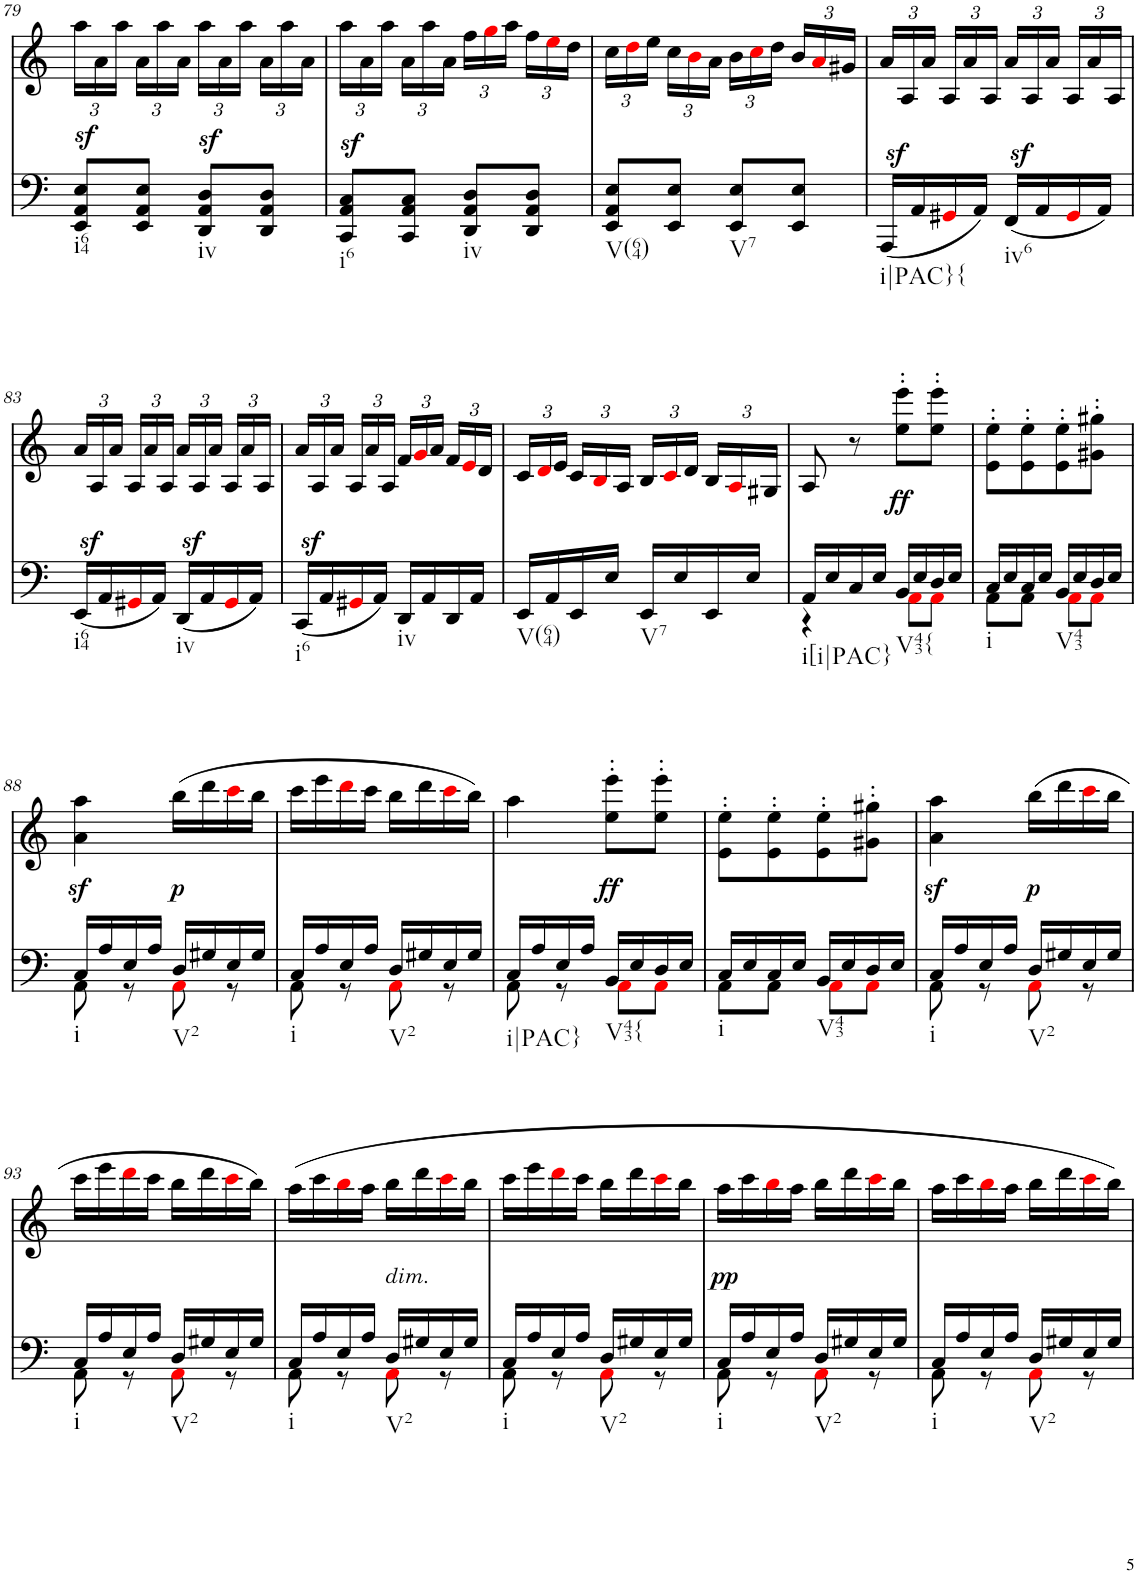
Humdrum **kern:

**kern	**kern	**text	**dynam
*part2	*part1	*part1	*part1
*staff2	*staff1	*staff1	*staff1
*I"piano	*I"piano	*	*
*I'Pno	*I'Pno	*	*
!!LO:PB:g=z
*clefF4	*clefG2	*	*
*k[]	*k[]	*	*
*M2/4	*M2/4	*	*
*	*Xbrackettup	*	*
=79	=79	=79	=79
!LO:TX:b:t=i64	!	!	!
8EE/z> 8AA/z> 8E/z>L	24aa\LL	.	.
.	24a\	.	.
.	24aa\JJ	.	.
8EE/ 8AA/ 8E/J	24a\LL	.	.
.	24aa\	.	.
.	24a\JJ	.	.
!LO:TX:b:t=iv	!	!	!
8DD/z> 8AA/z> 8D/z>L	24aa\LL	.	.
.	24a\	.	.
.	24aa\JJ	.	.
8DD/ 8AA/ 8D/J	24a\LL	.	.
.	24aa\	.	.
.	24a\JJ	.	.
=80	=80	=80	=80
!LO:TX:b:t=i6	!	!	!
8CC/z> 8AA/z> 8C/z>L	24aa\LL	.	.
.	24a\	.	.
.	24aa\JJ	.	.
8CC/ 8AA/ 8C/J	24a\LL	.	.
.	24aa\	.	.
.	24a\JJ	.	.
!LO:TX:b:t=iv	!	!	!
8DD/ 8AA/ 8D/L	24ff\LL	.	.
.	24ggi\	.	.
.	24aa\JJ	.	.
8DD/ 8AA/ 8D/J	24ff\LL	.	.
.	24eei\	.	.
.	24dd\JJ	.	.
=81	=81	=81	=81
!LO:TX:b:t=V(64)	!	!	!
8EE/ 8AA/ 8E/L	24cc\LL	.	.
.	24ddi\	.	.
.	24ee\JJ	.	.
8EE/ 8E/J	24cc\LL	.	.
.	24bi\	.	.
.	24a\JJ	.	.
!LO:TX:b:t=V7	!	!	!
8EE/ 8E/L	24b\LL	.	.
.	24cci\	.	.
.	24dd\JJ	.	.
8EE/ 8E/J	24b/LL	.	.
.	24ai/	.	.
.	24g#X/JJ	.	.
=82	=82	=82	=82
!LO:TX:b:t=i|PAC}{	!	!	!
(16AAAz>/LL	24a/LL	.	.
.	24A/	.	.
16AA/	.	.	.
.	24a/JJ	.	.
16GG#Xi/	24A/LL	.	.
.	24a/	.	.
16AA/JJ)	.	.	.
.	24A/JJ	.	.
!LO:TX:b:t=iv6	!	!	!
(16FFz>/LL	24a/LL	.	.
.	24A/	.	.
16AA/	.	.	.
.	24a/JJ	.	.
16GG#i/	24A/LL	.	.
.	24a/	.	.
16AA/JJ)	.	.	.
.	24A/JJ	.	.
!!LO:LB:g=z
=83	=83	=83	=83
!LO:TX:b:t=i64	!	!	!
(16EEz>/LL	24a/LL	.	.
.	24A/	.	.
16AA/	.	.	.
.	24a/JJ	.	.
16GG#Xi/	24A/LL	.	.
.	24a/	.	.
16AA/JJ)	.	.	.
.	24A/JJ	.	.
!LO:TX:b:t=iv	!	!	!
(16DDz>/LL	24a/LL	.	.
.	24A/	.	.
16AA/	.	.	.
.	24a/JJ	.	.
16GG#i/	24A/LL	.	.
.	24a/	.	.
16AA/JJ)	.	.	.
.	24A/JJ	.	.
=84	=84	=84	=84
!LO:TX:b:t=i6	!	!	!
(16CCz>/LL	24a/LL	.	.
.	24A/	.	.
16AA/	.	.	.
.	24a/JJ	.	.
16GG#Xi/	24A/LL	.	.
.	24a/	.	.
16AA/JJ)	.	.	.
.	24A/JJ	.	.
!LO:TX:b:t=iv	!	!	!
16DD/LL	24f/LL	.	.
.	24gi/	.	.
16AA/	.	.	.
.	24a/JJ	.	.
16DD/	24f/LL	.	.
.	24ei/	.	.
16AA/JJ	.	.	.
.	24d/JJ	.	.
=85	=85	=85	=85
!LO:TX:b:t=V(64)	!	!	!
16EE/LL	24c/LL	.	.
.	24di/	.	.
16AA/	.	.	.
.	24e/JJ	.	.
16EE/	24c/LL	.	.
.	24Bi/	.	.
16E/JJ	.	.	.
.	24A/JJ	.	.
!LO:TX:b:t=V7	!	!	!
16EE/LL	24B/LL	.	.
.	24ci/	.	.
16E/	.	.	.
.	24d/JJ	.	.
16EE/	24B/LL	.	.
.	24Ai/	.	.
16E/JJ	.	.	.
.	24G#X/JJ	.	.
=86	=86	=86	=86
*^	*	*	*
!LO:TX:b:t=i[i|PAC}	!	!	!	!
16AA/LL	4r	8A/	.	.
16E/	.	.	.	.
16C/	.	8r	.	.
16E/JJ	.	.	.	.
!LO:TX:b:t=V43{	!	!	!	!
!	!	!	!LO:LY:b	!LO:DY:b
16BB/LL	8AAi\L	8ee\' 8eee\'L	ff	ff
16E/	.	.	.	.
16D/	8AAi\J	8ee\' 8eee\'J	.	.
16E/JJ	.	.	.	.
=87	=87	=87	=87	=87
!LO:TX:b:t=i	!	!	!	!
16C/LL	8AA\L	8e\' 8ee\'L	.	.
16E/	.	.	.	.
16C/	8AA\J	8e\' 8ee\'	.	.
16E/JJ	.	.	.	.
!LO:TX:b:t=V43	!	!	!	!
16BB/LL	8AAi\L	8e\' 8ee\'	.	.
16E/	.	.	.	.
16D/	8AAi\J	8g#X\' 8gg#X\'J	.	.
16E/JJ	.	.	.	.
!!LO:LB:g=z
=88	=88	=88	=88	=88
!LO:TX:b:t=i	!	!	!	!
16C/LL	8AA\	4a\z< 4aa\z<	.	.
16A/	.	.	.	.
16E/	8r	.	.	.
16A/JJ	.	.	.	.
!LO:TX:b:t=V2	!	!	!	!
!	!	!	!LO:LY:b	!LO:DY:b
16D/LL	8AAi\	(16bb\LL	p	p
16G#X/	.	16ddd\	.	.
16E/	8r	16ccci\	.	.
16G#/JJ	.	16bb\JJ	.	.
=89	=89	=89	=89	=89
!LO:TX:b:t=i	!	!	!	!
16C/LL	8AA\	16ccc\LL	.	.
16A/	.	16eee\	.	.
16E/	8r	16dddi\	.	.
16A/JJ	.	16ccc\JJ	.	.
!LO:TX:b:t=V2	!	!	!	!
16D/LL	8AAi\	16bb\LL	.	.
16G#X/	.	16ddd\	.	.
16E/	8r	16ccci\	.	.
16G#/JJ	.	16bb\JJ)	.	.
=90	=90	=90	=90	=90
!LO:TX:b:t=i|PAC}	!	!	!	!
16C/LL	8AA\	4aa\	.	.
16A/	.	.	.	.
16E/	8r	.	.	.
16A/JJ	.	.	.	.
!LO:TX:b:t=V43{	!	!	!	!
!	!	!	!LO:LY:b	!LO:DY:b
16BB/LL	8AAi\L	8ee\' 8eee\'L	f	ff
16E/	.	.	.	.
16D/	8AAi\J	8ee\' 8eee\'J	.	.
16E/JJ	.	.	.	.
=91	=91	=91	=91	=91
!LO:TX:b:t=i	!	!	!	!
16C/LL	8AA\L	8e\' 8ee\'L	.	.
16E/	.	.	.	.
16C/	8AA\J	8e\' 8ee\'	.	.
16E/JJ	.	.	.	.
!LO:TX:b:t=V43	!	!	!	!
16BB/LL	8AAi\L	8e\' 8ee\'	.	.
16E/	.	.	.	.
16D/	8AAi\J	8g#X\' 8gg#X\'J	.	.
16E/JJ	.	.	.	.
=92	=92	=92	=92	=92
!LO:TX:b:t=i	!	!	!	!
16C/LL	8AA\	4a\z< 4aa\z<	.	.
16A/	.	.	.	.
16E/	8r	.	.	.
16A/JJ	.	.	.	.
!LO:TX:b:t=V2	!	!	!	!
!	!	!	!LO:LY:b	!LO:DY:b
16D/LL	8AAi\	(16bb\LL	p	p
16G#X/	.	16ddd\	.	.
16E/	8r	16ccci\	.	.
16G#/JJ	.	16bb\JJ	.	.
!!LO:LB:g=z
=93	=93	=93	=93	=93
!LO:TX:b:t=i	!	!	!	!
16C/LL	8AA\	16ccc\LL	.	.
16A/	.	16eee\	.	.
16E/	8r	16dddi\	.	.
16A/JJ	.	16ccc\JJ	.	.
!LO:TX:b:t=V2	!	!	!	!
16D/LL	8AAi\	16bb\LL	.	.
16G#X/	.	16ddd\	.	.
16E/	8r	16ccci\	.	.
16G#/JJ	.	16bb\JJ)	.	.
=94	=94	=94	=94	=94
!LO:TX:b:t=i	!	!	!	!
16C/LL	8AA\	(16aa\LL	.	.
16A/	.	16ccc\	.	.
16E/	8r	16bbi\	.	.
16A/JJ	.	16aa\JJ	.	.
!	!	!LO:TX:b:i:t=dim.	!	!
!LO:TX:b:t=V2	!	!	!	!
!	!	!	!LO:LY:b	!
16D/LL	8AAi\	16bb\LL	>	.
16G#X/	.	16ddd\	.	.
16E/	8r	16ccci\	.	.
16G#/JJ	.	16bb\JJ	.	.
=95	=95	=95	=95	=95
!LO:TX:b:t=i	!	!	!	!
16C/LL	8AA\	16ccc\LL	.	.
16A/	.	16eee\	.	.
16E/	8r	16dddi\	.	.
16A/JJ	.	16ccc\JJ	.	.
!LO:TX:b:t=V2	!	!	!	!
16D/LL	8AAi\	16bb\LL	.	.
16G#X/	.	16ddd\	.	.
16E/	8r	16ccci\	.	.
16G#/JJ	.	16bb\JJ	.	.
=96	=96	=96	=96	=96
!LO:TX:b:t=i	!	!	!	!
!	!	!	!LO:LY:b	!LO:DY:b
16C/LL	8AA\	16aa\LL	pp	pp
16A/	.	16ccc\	.	.
16E/	8r	16bbi\	.	.
16A/JJ	.	16aa\JJ	.	.
!LO:TX:b:t=V2	!	!	!	!
16D/LL	8AAi\	16bb\LL	.	.
16G#X/	.	16ddd\	.	.
16E/	8r	16ccci\	.	.
16G#/JJ	.	16bb\JJ	.	.
=97	=97	=97	=97	=97
!LO:TX:b:t=i	!	!	!	!
16C/LL	8AA\	16aa\LL	.	.
16A/	.	16ccc\	.	.
16E/	8r	16bbi\	.	.
16A/JJ	.	16aa\JJ	.	.
!LO:TX:b:t=V2	!	!	!	!
16D/LL	8AAi\	16bb\LL	.	.
16G#X/	.	16ddd\	.	.
16E/	8r	16ccci\	.	.
16G#/JJ	.	16bb\JJ)	.	.
*v	*v	*	*	*
=	=	=	=
*-	*-	*-	*-
